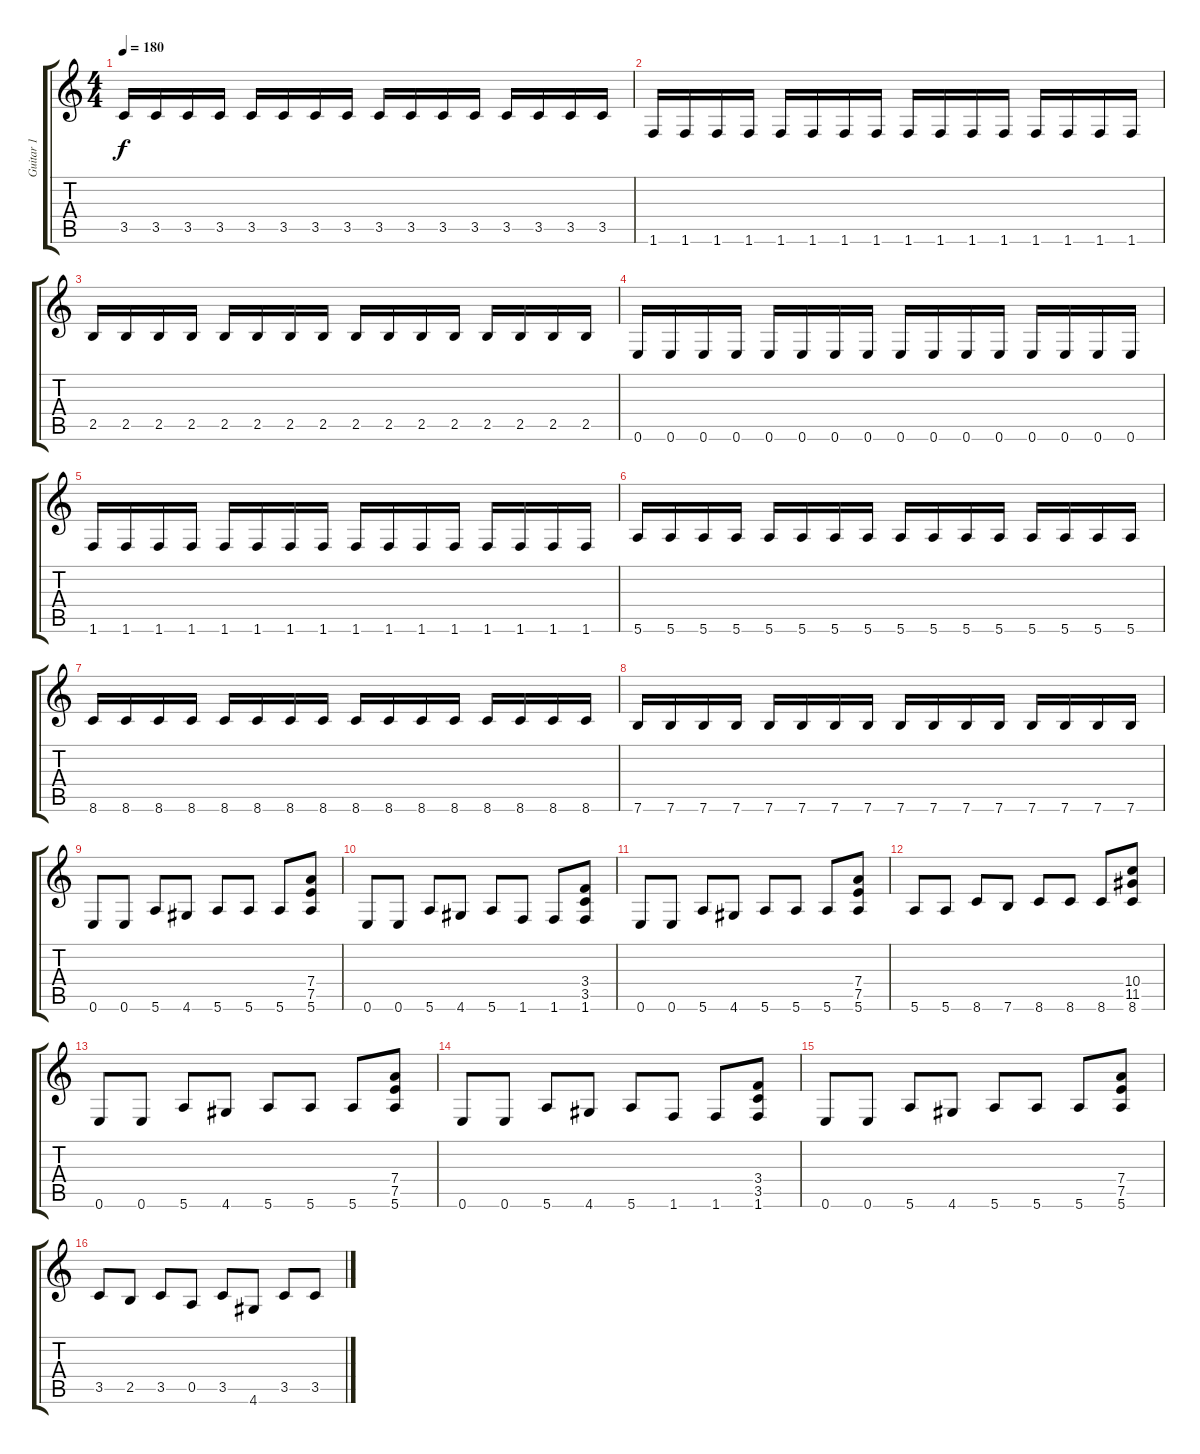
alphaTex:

\track ("Guitar 1" "Guitar 1") {instrument distortionguitar}
\staff {score tabs}
\tuning (E4 B3 G3 D3 A2 E2) {hide}
\ts (4 4)
\tempo 180
\clef g2
\ks c
3.5.16{dy f} 3.5.16 3.5.16 3.5.16 3.5.16 3.5.16 3.5.16 3.5.16 3.5.16 3.5.16 3.5.16 3.5.16 3.5.16 3.5.16 3.5.16 3.5.16 |
1.6.16 1.6.16 1.6.16 1.6.16 1.6.16 1.6.16 1.6.16 1.6.16 1.6.16 1.6.16 1.6.16 1.6.16 1.6.16 1.6.16 1.6.16 1.6.16 |
2.5.16 2.5.16 2.5.16 2.5.16 2.5.16 2.5.16 2.5.16 2.5.16 2.5.16 2.5.16 2.5.16 2.5.16 2.5.16 2.5.16 2.5.16 2.5.16 |
0.6.16 0.6.16 0.6.16 0.6.16 0.6.16 0.6.16 0.6.16 0.6.16 0.6.16 0.6.16 0.6.16 0.6.16 0.6.16 0.6.16 0.6.16 0.6.16 |
1.6.16 1.6.16 1.6.16 1.6.16 1.6.16 1.6.16 1.6.16 1.6.16 1.6.16 1.6.16 1.6.16 1.6.16 1.6.16 1.6.16 1.6.16 1.6.16 |
5.6.16 5.6.16 5.6.16 5.6.16 5.6.16 5.6.16 5.6.16 5.6.16 5.6.16 5.6.16 5.6.16 5.6.16 5.6.16 5.6.16 5.6.16 5.6.16 |
8.6.16 8.6.16 8.6.16 8.6.16 8.6.16 8.6.16 8.6.16 8.6.16 8.6.16 8.6.16 8.6.16 8.6.16 8.6.16 8.6.16 8.6.16 8.6.16 |
7.6.16 7.6.16 7.6.16 7.6.16 7.6.16 7.6.16 7.6.16 7.6.16 7.6.16 7.6.16 7.6.16 7.6.16 7.6.16 7.6.16 7.6.16 7.6.16 |
0.6.8 0.6.8 5.6.8 4.6.8 5.6.8 5.6.8 5.6.8 (7.4 7.5 5.6).8 |
0.6.8 0.6.8 5.6.8 4.6.8 5.6.8 1.6.8 1.6.8 (3.4 3.5 1.6).8 |
0.6.8 0.6.8 5.6.8 4.6.8 5.6.8 5.6.8 5.6.8 (7.4 7.5 5.6).8 |
5.6.8 5.6.8 8.6.8 7.6.8 8.6.8 8.6.8 8.6.8 (10.4 11.5 8.6).8 |
0.6.8 0.6.8 5.6.8 4.6.8 5.6.8 5.6.8 5.6.8 (7.4 7.5 5.6).8 |
0.6.8 0.6.8 5.6.8 4.6.8 5.6.8 1.6.8 1.6.8 (3.4 3.5 1.6).8 |
0.6.8 0.6.8 5.6.8 4.6.8 5.6.8 5.6.8 5.6.8 (7.4 7.5 5.6).8 |
3.5.8 2.5.8 3.5.8 0.5.8 3.5.8 4.6.8 3.5.8 3.5.8
